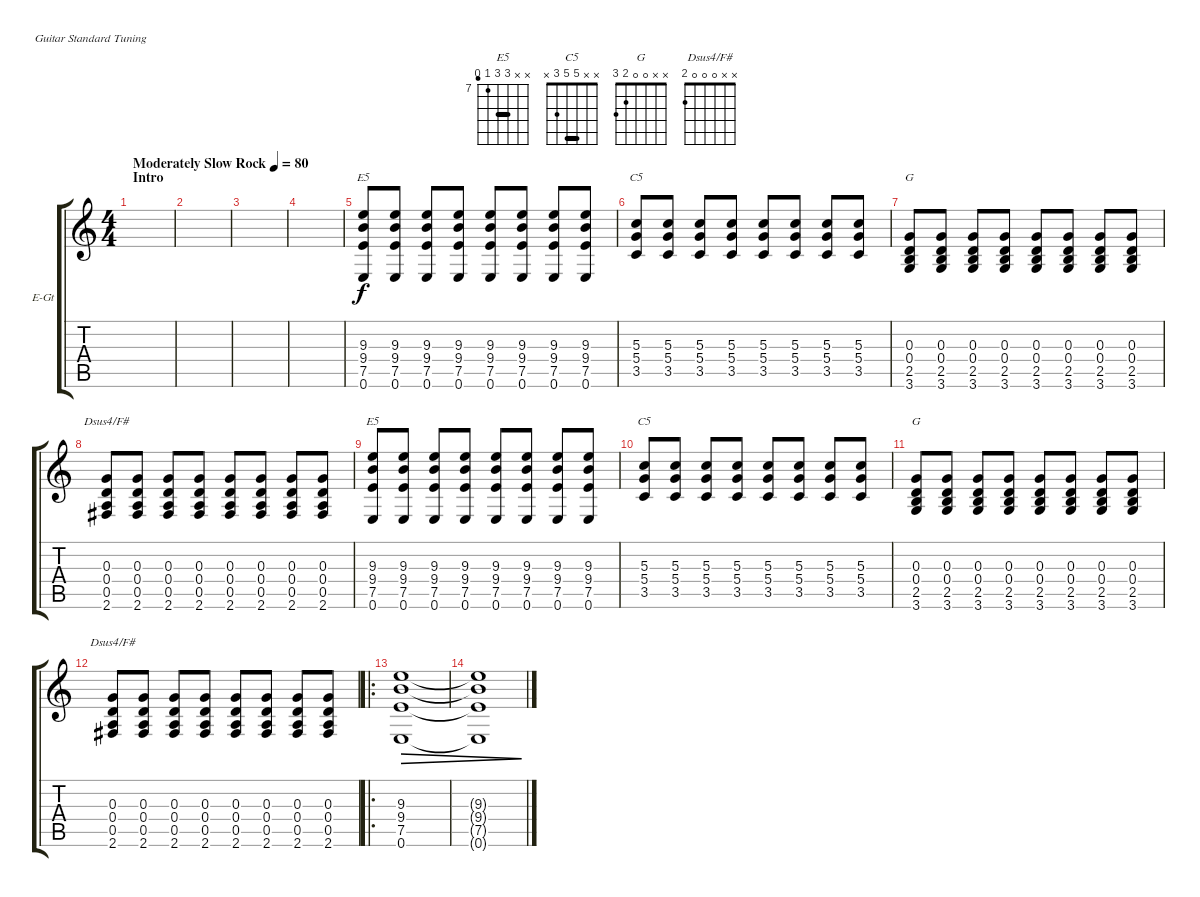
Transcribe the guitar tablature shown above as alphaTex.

\defaultSystemsLayout 4
\bracketExtendMode groupsimilarinstruments
\firstSystemTrackNameOrientation horizontal
\otherSystemsTrackNameOrientation horizontal
\track ("Electric Guitar" "E-Gt") {instrument distortionguitar}
\staff {score tabs}
\tuning (E4 B3 G3 D3 A2 E2)
\chord ("E5" x x 9 9 7 6) {firstfret 7 barre 9}
\chord ("C5" x x 5 5 3 x) {barre 5}
\chord ("G" x x 0 0 2 3)
\chord ("Dsus4/F#" x x 0 0 0 2)
\ts (4 4)
\section ("" "Intro")
\tempo (80 "Moderately Slow Rock")
\clef g2
\scale
0.487395
\ks c
|
\scale
0.256303 |
\scale
0.256303 |
\scale
0.354497 |
(0.6 7.5 9.4 9.3).8{ch "E5"} (0.6 7.5 9.4 9.3).8 (0.6 7.5 9.4 9.3).8 (0.6 7.5 9.4 9.3).8 (0.6 7.5 9.4 9.3).8 (0.6 7.5 9.4 9.3).8 (0.6 7.5 9.4 9.3).8 (0.6 7.5 9.4 9.3).8 |
(3.5 5.4 5.3).8{ch "C5"} (3.5 5.4 5.3).8 (3.5 5.4 5.3).8 (3.5 5.4 5.3).8 (3.5 5.4 5.3).8 (3.5 5.4 5.3).8 (3.5 5.4 5.3).8 (3.5 5.4 5.3).8 |
(3.6 2.5 0.4 0.3).8{ch "G"} (3.6 2.5 0.4 0.3).8 (3.6 2.5 0.4 0.3).8 (3.6 2.5 0.4 0.3).8 (3.6 2.5 0.4 0.3).8 (3.6 2.5 0.4 0.3).8 (3.6 2.5 0.4 0.3).8 (3.6 2.5 0.4 0.3).8 |
(2.6 0.5 0.4 0.3).8{ch "Dsus4/F#"} (2.6 0.5 0.4 0.3).8 (2.6 0.5 0.4 0.3).8 (2.6 0.5 0.4 0.3).8 (2.6 0.5 0.4 0.3).8 (2.6 0.5 0.4 0.3).8 (2.6 0.5 0.4 0.3).8 (2.6 0.5 0.4 0.3).8 |
\scale
0.322751 (0.6 7.5 9.4 9.3).8{ch "E5"} (0.6 7.5 9.4 9.3).8 (0.6 7.5 9.4 9.3).8 (0.6 7.5 9.4 9.3).8 (0.6 7.5 9.4 9.3).8 (0.6 7.5 9.4 9.3).8 (0.6 7.5 9.4 9.3).8 (0.6 7.5 9.4 9.3).8 |
\scale
0.322751 (3.5 5.4 5.3).8{ch "C5"} (3.5 5.4 5.3).8 (3.5 5.4 5.3).8 (3.5 5.4 5.3).8 (3.5 5.4 5.3).8 (3.5 5.4 5.3).8 (3.5 5.4 5.3).8 (3.5 5.4 5.3).8 |
\scale
0.333333 (3.6 2.5 0.4 0.3).8{ch "G"} (3.6 2.5 0.4 0.3).8 (3.6 2.5 0.4 0.3).8 (3.6 2.5 0.4 0.3).8 (3.6 2.5 0.4 0.3).8 (3.6 2.5 0.4 0.3).8 (3.6 2.5 0.4 0.3).8 (3.6 2.5 0.4 0.3).8 |
\scale
0.333333 (2.6 0.5 0.4 0.3).8{ch "Dsus4/F#"} (2.6 0.5 0.4 0.3).8 (2.6 0.5 0.4 0.3).8 (2.6 0.5 0.4 0.3).8 (2.6 0.5 0.4 0.3).8 (2.6 0.5 0.4 0.3).8 (2.6 0.5 0.4 0.3).8 (2.6 0.5 0.4 0.3).8 |
\ro
\scale
0.333333 (0.6 7.5 9.4 9.3).1{dec} |
\scale
0.333333 (0.6{t} 7.5{t} 9.4{t} 9.3{t}).1{dec} |
\scale
0.333333 |
\scale
0.333333
